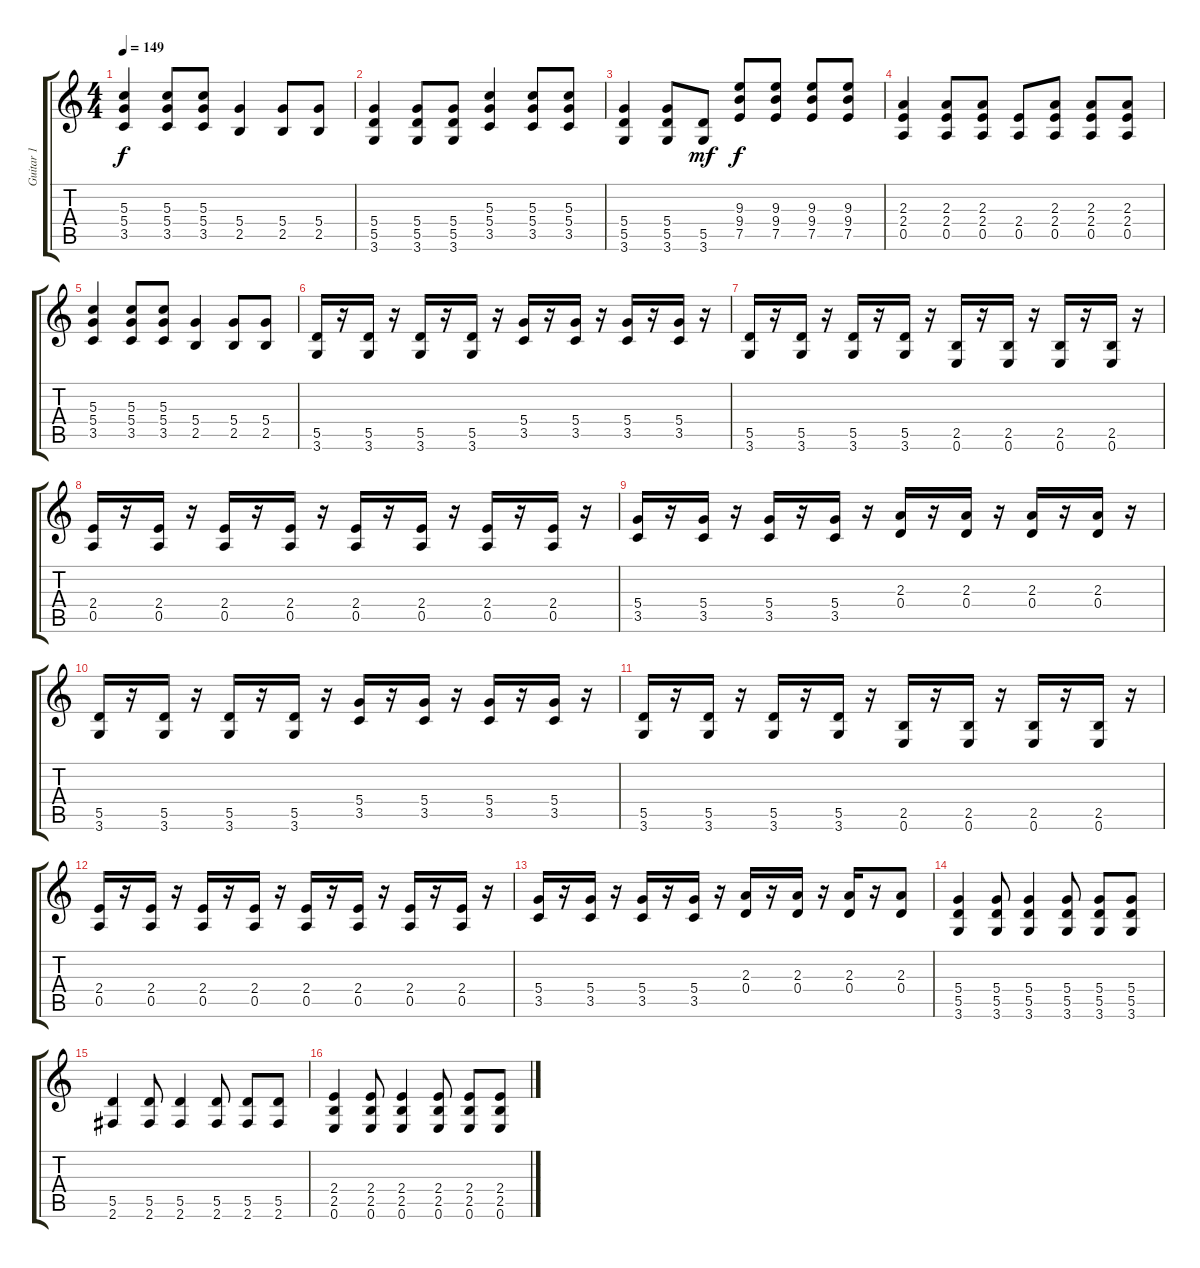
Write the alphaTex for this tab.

\track ("Guitar 1" "Guitar 1") {instrument distortionguitar}
\staff {score tabs}
\tuning (E4 B3 G3 D3 A2 E2) {hide}
\ts (4 4)
\tempo 149
\clef g2
\ks c
(5.3 5.4 3.5).4{dy f} (5.3 5.4 3.5).8 (5.3 5.4 3.5).8 (5.4 2.5).4 (5.4 2.5).8 (5.4 2.5).8 |
(5.4 5.5 3.6).4 (5.4 5.5 3.6).8 (5.4 5.5 3.6).8 (5.3 5.4 3.5).4 (5.3 5.4 3.5).8 (5.3 5.4 3.5).8 |
(5.4 5.5 3.6).4 (5.4 5.5 3.6).8 (5.5 3.6).8{dy mf} (9.3 9.4 7.5).8{dy f} (9.3 9.4 7.5).8 (9.3 9.4 7.5).8 (9.3 9.4 7.5).8 |
(2.3 2.4 0.5).4 (2.3 2.4 0.5).8 (2.3 2.4 0.5).8 (2.4 0.5).8 (2.3 2.4 0.5).8 (2.3 2.4 0.5).8 (2.3 2.4 0.5).8 |
(5.3 5.4 3.5).4 (5.3 5.4 3.5).8 (5.3 5.4 3.5).8 (5.4 2.5).4 (5.4 2.5).8 (5.4 2.5).8 |
(5.5 3.6).16 r.16 (5.5 3.6).16 r.16 (5.5 3.6).16 r.16 (5.5 3.6).16 r.16 (5.4 3.5).16 r.16 (5.4 3.5).16 r.16 (5.4 3.5).16 r.16 (5.4 3.5).16 r.16 |
(5.5 3.6).16 r.16 (5.5 3.6).16 r.16 (5.5 3.6).16 r.16 (5.5 3.6).16 r.16 (2.5 0.6).16 r.16 (2.5 0.6).16 r.16 (2.5 0.6).16 r.16 (2.5 0.6).16 r.16 |
(2.4 0.5).16 r.16 (2.4 0.5).16 r.16 (2.4 0.5).16 r.16 (2.4 0.5).16 r.16 (2.4 0.5).16 r.16 (2.4 0.5).16 r.16 (2.4 0.5).16 r.16 (2.4 0.5).16 r.16 |
(5.4 3.5).16 r.16 (5.4 3.5).16 r.16 (5.4 3.5).16 r.16 (5.4 3.5).16 r.16 (2.3 0.4).16 r.16 (2.3 0.4).16 r.16 (2.3 0.4).16 r.16 (2.3 0.4).16 r.16 |
(5.5 3.6).16 r.16 (5.5 3.6).16 r.16 (5.5 3.6).16 r.16 (5.5 3.6).16 r.16 (5.4 3.5).16 r.16 (5.4 3.5).16 r.16 (5.4 3.5).16 r.16 (5.4 3.5).16 r.16 |
(5.5 3.6).16 r.16 (5.5 3.6).16 r.16 (5.5 3.6).16 r.16 (5.5 3.6).16 r.16 (2.5 0.6).16 r.16 (2.5 0.6).16 r.16 (2.5 0.6).16 r.16 (2.5 0.6).16 r.16 |
(2.4 0.5).16 r.16 (2.4 0.5).16 r.16 (2.4 0.5).16 r.16 (2.4 0.5).16 r.16 (2.4 0.5).16 r.16 (2.4 0.5).16 r.16 (2.4 0.5).16 r.16 (2.4 0.5).16 r.16 |
(5.4 3.5).16 r.16 (5.4 3.5).16 r.16 (5.4 3.5).16 r.16 (5.4 3.5).16 r.16 (2.3 0.4).16 r.16 (2.3 0.4).16 r.16 (2.3 0.4).16 r.16 (2.3 0.4).8 |
(5.4 5.5 3.6).4 (5.4 5.5 3.6).8 (5.4 5.5 3.6).4 (5.4 5.5 3.6).8 (5.4 5.5 3.6).8 (5.4 5.5 3.6).8 |
(5.5 2.6).4 (5.5 2.6).8 (5.5 2.6).4 (5.5 2.6).8 (5.5 2.6).8 (5.5 2.6).8 |
(2.4 2.5 0.6).4 (2.4 2.5 0.6).8 (2.4 2.5 0.6).4 (2.4 2.5 0.6).8 (2.4 2.5 0.6).8 (2.4 2.5 0.6).8
